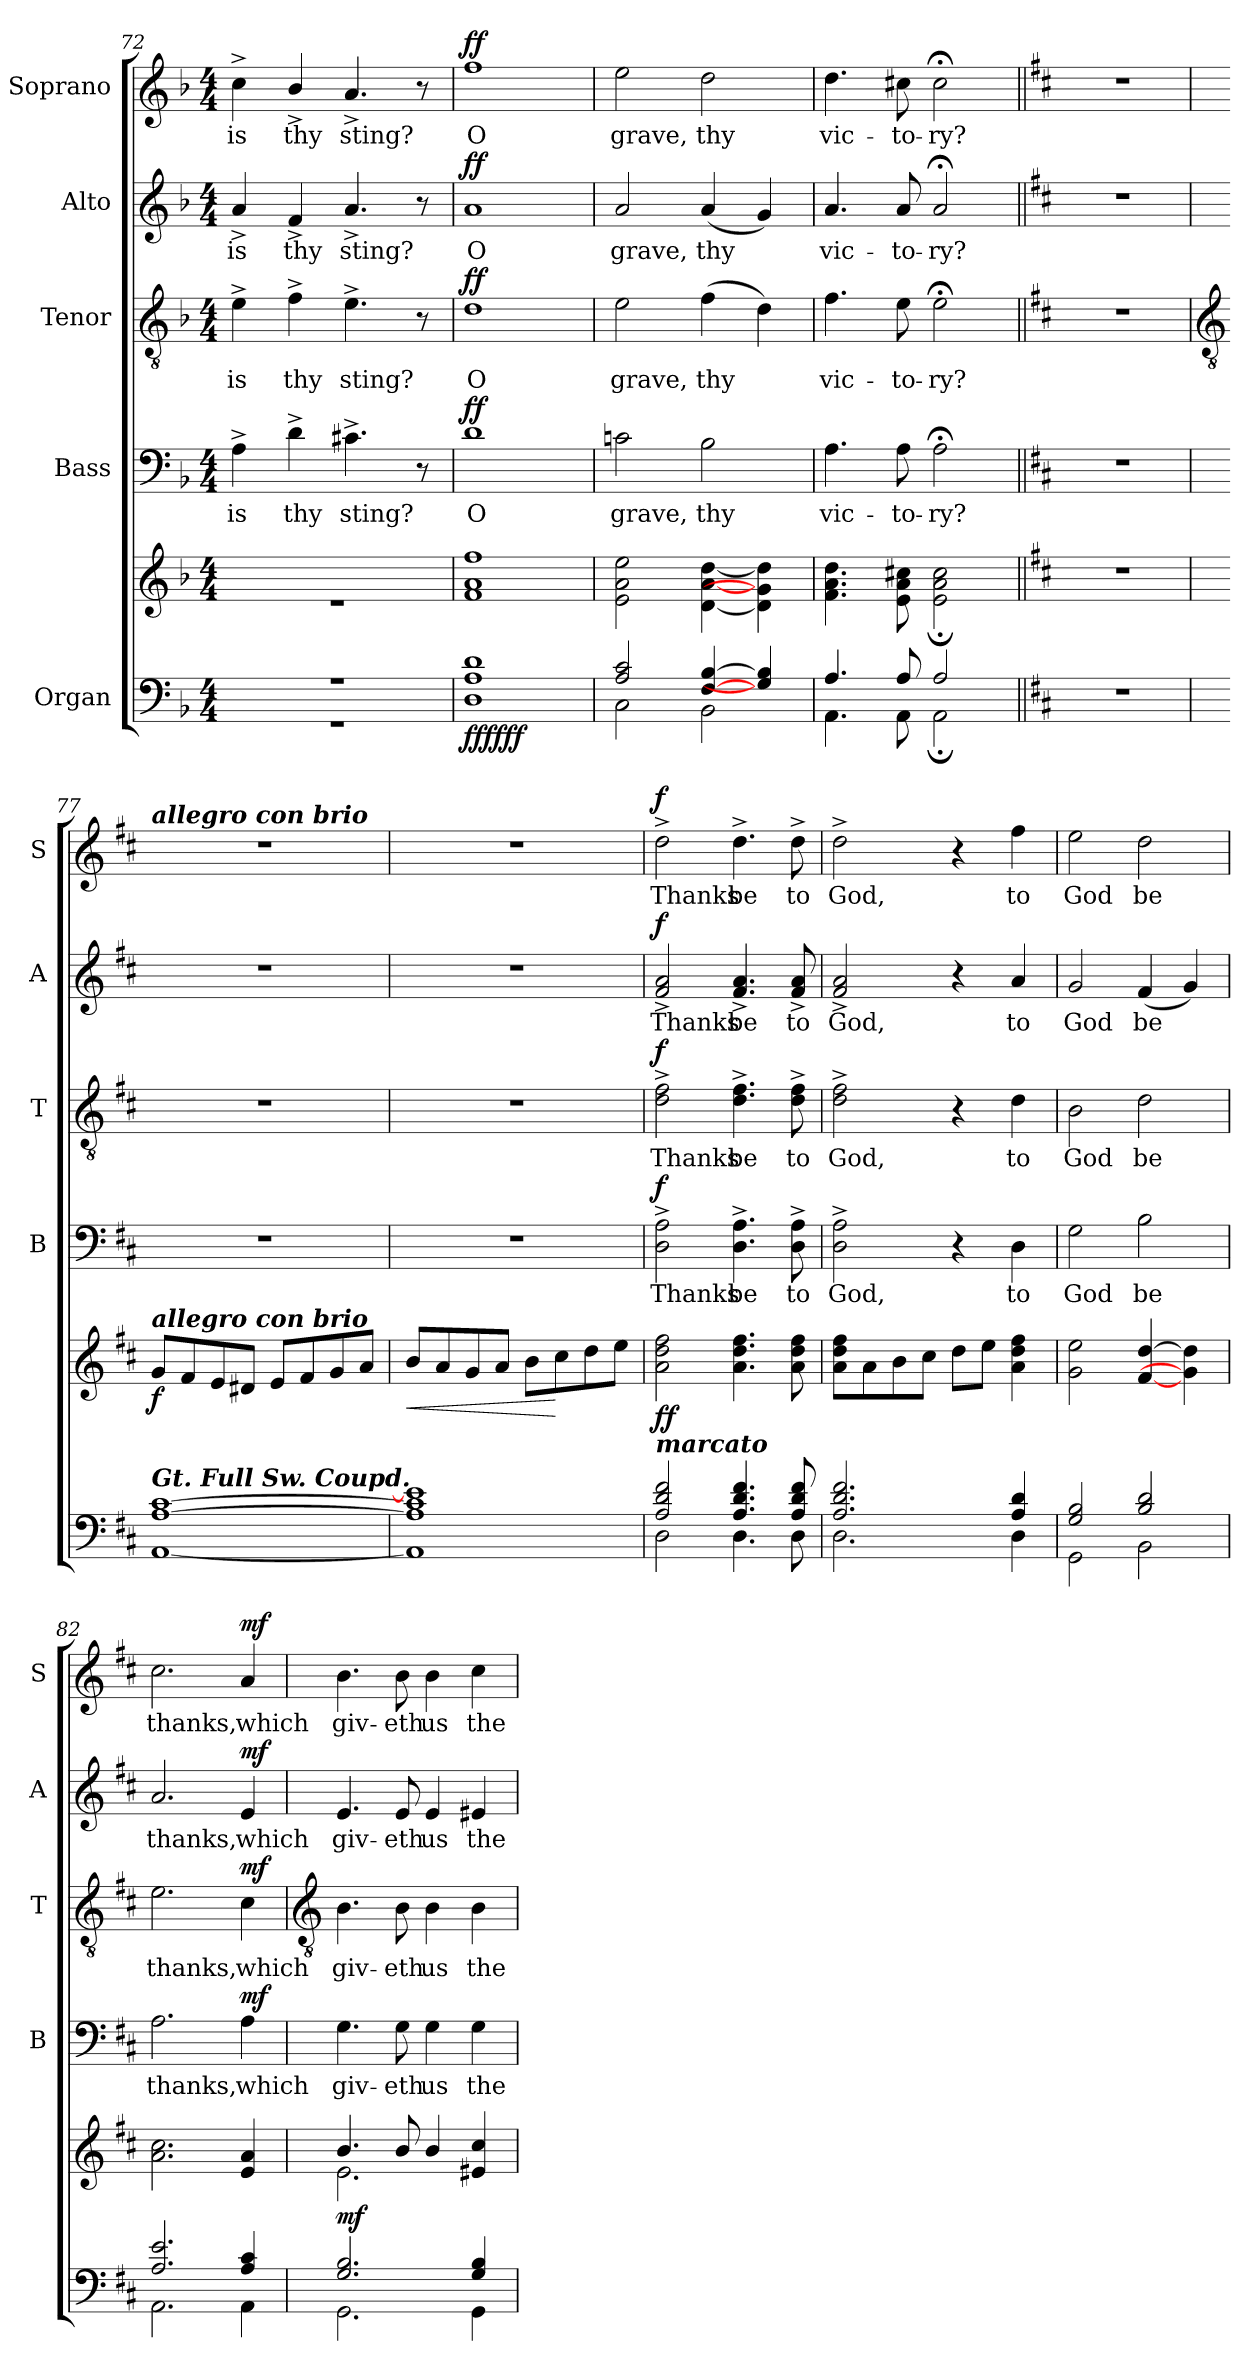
**kern	**kern	**dynam	**kern	**text	**dynam	**kern	**text	**dynam	**kern	**text	**dynam	**kern	**text	**dynam
*part5	*part5	*part5	*part4	*part4	*part4	*part3	*part3	*part3	*part2	*part2	*part2	*part1	*part1	*part1
*staff6	*staff5	*staff5/6	*staff4	*staff4	*staff4	*staff3	*staff3	*staff3	*staff2	*staff2	*staff2	*staff1	*staff1	*staff1
*I"Organ	*	*	*I"Bass	*	*	*I"Tenor	*	*	*I"Alto	*	*	*I"Soprano	*	*
*	*	*	*I'B	*	*	*I'T	*	*	*I'A	*	*	*I'S	*	*
*clefF4	*clefG2	*	*clefF4	*	*	*clefGv2	*	*	*clefG2	*	*	*clefG2	*	*
*k[b-]	*k[b-]	*	*k[b-]	*	*	*k[b-]	*	*	*k[b-]	*	*	*k[b-]	*	*
*F:	*F:	*	*F:	*	*	*F:	*	*	*F:	*	*	*F:	*	*
*M4/4	*M4/4	*	*M4/4	*	*	*M4/4	*	*	*M4/4	*	*	*M4/4	*	*
=72	=72	=72	=72	=72	=72	=72	=72	=72	=72	=72	=72	=72	=72	=72
*^	*^	*	*	*	*	*	*	*	*	*	*	*	*	*
!	!	!	!	!	!	!LO:LY:b	!	!	!LO:LY:b	!	!	!LO:LY:b	!	!	!LO:LY:b	!
1r	1r	1ryy	1r	.	4A^	is	.	4e^	is	.	4a^	is	.	4cc^	is	.
!	!	!	!	!	!	!LO:LY:b	!	!	!LO:LY:b	!	!	!LO:LY:b	!	!	!LO:LY:b	!
.	.	.	.	.	4d^\	thy	.	4f^\	thy	.	4f^/	thy	.	4b-^/	thy	.
!	!	!	!	!	!	!LO:LY:b	!	!	!LO:LY:b	!	!	!LO:LY:b	!	!	!LO:LY:b	!
.	.	.	.	.	4.c#X^	sting?	.	4.e^	sting?	.	4.a^	sting?	.	4.a^	sting?	.
.	.	.	.	.	8r	.	.	8r	.	.	8r	.	.	8r	.	.
=73	=73	=73	=73	=73	=73	=73	=73	=73	=73	=73	=73	=73	=73	=73	=73	=73
!	!	!	!	!LO:DY:b=2	!	!LO:LY:b	!	!	!LO:LY:b	!	!	!LO:LY:b	!	!	!LO:LY:b	!
!	!	!	!	!LO:DY:n=1:b=2	!	!	!	!	!	!	!	!	!	!	!	!
!	!	!	!	!LO:DY:n=2:b	!	!	!LO:DY:b	!	!	!LO:DY:b	!	!	!LO:DY:b	!	!	!LO:DY:b
1A/ 1d/	1D\	1ryy	1f 1a 1ff	ff ff ff	1d	O	ff	1d	O	ff	1a	O	ff	1ff	O	ff
=74	=74	=74	=74	=74	=74	=74	=74	=74	=74	=74	=74	=74	=74	=74	=74	=74
!	!	!	!	!	!	!LO:LY:b	!	!	!LO:LY:b	!	!	!LO:LY:b	!	!	!LO:LY:b	!
2A/ 2c/	2C\	1ryy	2e 2a 2ee	.	2cn	grave,	.	2e	grave,	.	2a	grave,	.	2ee	grave,	.
!	!	!	!	!	!	!LO:LY:b	!	!	!LO:LY:b	!	!	!LO:LY:b	!	!	!LO:LY:b	!
[4F/ [4B-/	2BB-\	.	[4d [4a [4dd	.	2B-	thy	.	(>4f	thy	.	(<4a	thy	.	2dd	thy	.
4G/] 4B-/]	.	.	4d] 4g] 4dd]	.	.	.	.	4d)	.	.	4g)	.	.	.	.	.
=75	=75	=75	=75	=75	=75	=75	=75	=75	=75	=75	=75	=75	=75	=75	=75	=75
!	!	!	!	!	!	!LO:LY:b	!	!	!LO:LY:b	!	!	!LO:LY:b	!	!	!LO:LY:b	!
4.A/	4.AA\	1ryy	4.f 4.a 4.dd	.	4.A	vic-	.	4.f	vic-	.	4.a	vic-	.	4.dd	vic-	.
!	!	!	!	!	!	!LO:LY:b	!	!	!LO:LY:b	!	!	!LO:LY:b	!	!	!LO:LY:b	!
8A/	8AA\	.	8e 8a 8cc#X	.	8A	-to-	.	8e	-to-	.	8a	-to-	.	8cc#X	-to-	.
!	!	!	!	!	!	!LO:LY:b	!	!	!LO:LY:b	!	!	!LO:LY:b	!	!	!LO:LY:b	!
2A/	2AA;\	.	2e;< 2a;< 2cc#;<	.	2A;<	-ry?	.	2e;<	-ry?	.	2a;<	-ry?	.	2cc#;<	-ry?	.
*v	*v	*	*	*	*	*	*	*	*	*	*	*	*	*	*	*
*	*v	*v	*	*	*	*	*	*	*	*	*	*	*	*	*
=76||	=76||	=76||	=76||	=76||	=76||	=76||	=76||	=76||	=76||	=76||	=76||	=76||	=76||	=76||
*k[f#c#]	*k[f#c#]	*	*k[f#c#]	*	*	*k[f#c#]	*	*	*k[f#c#]	*	*	*k[f#c#]	*	*
*D:	*D:	*	*D:	*	*	*D:	*	*	*D:	*	*	*D:	*	*
1r	1r	.	1r	.	.	1r	.	.	1r	.	.	1r	.	.
!!LO:LB:g=z
=77	=77	=77	=77	=77	=77	=77	=77	=77	=77	=77	=77	=77	=77	=77
*	*	*	*	*	*	*clefGv2	*	*	*	*	*	*	*	*
*	*MM144	*	*	*	*	*	*	*	*	*	*	*	*	*
*^	*	*	*	*	*	*	*	*	*	*	*	*	*	*
!	!	!	!	!	!	!	!	!	!	!	!	!	!LO:TX:a:Bi:t=allegro con brio	!	!
!	!	!LO:TX:a:Bi:t=allegro con brio	!	!	!	!	!	!	!	!	!	!	!	!	!
!LO:TX:a:Bi:t=Gt. Full Sw. Coupd.	!	!	!	!	!	!	!	!	!	!	!	!	!	!	!
!	!	!	!LO:DY:b	!	!	!	!	!	!	!	!	!	!	!	!
[1A/ [1c#/	[1AA\	8gL	f	1r	.	.	1r	.	.	1r	.	.	1r	.	.
.	.	8f#	.	.	.	.	.	.	.	.	.	.	.	.	.
.	.	8e	.	.	.	.	.	.	.	.	.	.	.	.	.
.	.	8d#XJ	.	.	.	.	.	.	.	.	.	.	.	.	.
.	.	8eL	.	.	.	.	.	.	.	.	.	.	.	.	.
.	.	8f#	.	.	.	.	.	.	.	.	.	.	.	.	.
.	.	8g	.	.	.	.	.	.	.	.	.	.	.	.	.
.	.	8aJ	.	.	.	.	.	.	.	.	.	.	.	.	.
=78	=78	=78	=78	=78	=78	=78	=78	=78	=78	=78	=78	=78	=78	=78	=78
!	!	!	!LO:HP:b	!	!	!	!	!	!	!	!	!	!	!	!
1A/] 1c#/] 1e/]	1AA\]	8bL	<	1r	.	.	1r	.	.	1r	.	.	1r	.	.
.	.	8a	.	.	.	.	.	.	.	.	.	.	.	.	.
.	.	8g	.	.	.	.	.	.	.	.	.	.	.	.	.
.	.	8aJ	.	.	.	.	.	.	.	.	.	.	.	.	.
.	.	8bL	.	.	.	.	.	.	.	.	.	.	.	.	.
.	.	8cc#	[	.	.	.	.	.	.	.	.	.	.	.	.
.	.	8dd	.	.	.	.	.	.	.	.	.	.	.	.	.
.	.	8eeJ	.	.	.	.	.	.	.	.	.	.	.	.	.
=79	=79	=79	=79	=79	=79	=79	=79	=79	=79	=79	=79	=79	=79	=79	=79
!LO:TX:a:Bi:t=marcato	!	!	!	!	!	!	!	!	!	!	!	!	!	!	!
!	!	!	!LO:DY:b	!	!LO:LY:b	!LO:DY:b	!	!LO:LY:b	!LO:DY:b	!	!LO:LY:b	!LO:DY:b	!	!LO:LY:b	!LO:DY:b
2A/ 2d/ 2f#/	2D\	2a 2dd 2ff#	ff	2D^ 2A^	Thanks	f	2d^ 2f#^	Thanks	f	2f#^ 2a^	Thanks	f	2dd^	Thanks	f
!	!	!	!	!	!LO:LY:b	!	!	!LO:LY:b	!	!	!LO:LY:b	!	!	!LO:LY:b	!
4.A/ 4.d/ 4.f#/	4.D\	4.a 4.dd 4.ff#	.	4.D^ 4.A^	be	.	4.d^ 4.f#^	be	.	4.f#^ 4.a^	be	.	4.dd^	be	.
!	!	!	!	!	!LO:LY:b	!	!	!LO:LY:b	!	!	!LO:LY:b	!	!	!LO:LY:b	!
8A/ 8d/ 8f#/	8D\	8a 8dd 8ff#	.	8D^ 8A^	to	.	8d^ 8f#^	to	.	8f#^ 8a^	to	.	8dd^	to	.
=80	=80	=80	=80	=80	=80	=80	=80	=80	=80	=80	=80	=80	=80	=80	=80
!	!	!	!	!	!LO:LY:b	!	!	!LO:LY:b	!	!	!LO:LY:b	!	!	!LO:LY:b	!
2.A/ 2.d/ 2.f#/	2.D\	8a 8dd 8ff#L	.	2D^ 2A^	God,	.	2d^ 2f#^	God,	.	2f#^ 2a^	God,	.	2dd^	God,	.
.	.	8a	.	.	.	.	.	.	.	.	.	.	.	.	.
.	.	8b	.	.	.	.	.	.	.	.	.	.	.	.	.
.	.	8cc#J	.	.	.	.	.	.	.	.	.	.	.	.	.
.	.	8ddL	.	4r	.	.	4r	.	.	4r	.	.	4r	.	.
.	.	8eeJ	.	.	.	.	.	.	.	.	.	.	.	.	.
!	!	!	!	!	!LO:LY:b	!	!	!LO:LY:b	!	!	!LO:LY:b	!	!	!LO:LY:b	!
4A/ 4d/	4D\	4a 4dd 4ff#	.	4D	to	.	4d	to	.	4a	to	.	4ff#	to	.
=81	=81	=81	=81	=81	=81	=81	=81	=81	=81	=81	=81	=81	=81	=81	=81
!	!	!	!	!	!LO:LY:b	!	!	!LO:LY:b	!	!	!LO:LY:b	!	!	!LO:LY:b	!
2G/ 2B/	2GG\	2g 2ee	.	2G	God	.	2B	God	.	2g	God	.	2ee	God	.
!	!	!	!	!	!LO:LY:b	!	!	!LO:LY:b	!	!	!LO:LY:b	!	!	!LO:LY:b	!
2B/ 2d/	2BB\	[4f# [4dd	.	2B	be	.	2d	be	.	(<4f#	be	.	2dd	be	.
.	.	4g] 4dd]	.	.	.	.	.	.	.	4g)	.	.	.	.	.
=82	=82	=82	=82	=82	=82	=82	=82	=82	=82	=82	=82	=82	=82	=82	=82
!	!	!	!	!	!LO:LY:b	!	!	!LO:LY:b	!	!	!LO:LY:b	!	!	!LO:LY:b	!
2.A/ 2.e/	2.AA\	2.a 2.cc#	.	2.A	thanks,	.	2.e	thanks,	.	2.a	thanks,	.	2.cc#	thanks,	.
!	!	!	!LO:DY:b=2	!	!LO:LY:b	!	!	!LO:LY:b	!	!	!LO:LY:b	!	!	!LO:LY:b	!
!	!	!	!LO:DY:n=1:b=2	!	!	!	!	!	!	!	!	!	!	!	!
!	!	!	!LO:DY:n=2:b	!	!	!LO:DY:b	!	!	!LO:DY:b	!	!	!LO:DY:b	!	!	!LO:DY:b
4A/ 4c#/	4AA\	4e 4a	mf mf mf	4A	which	mf	4c#	which	mf	4e	which	mf	4a	which	mf
!!LO:LB:g=z
=83	=83	=83	=83	=83	=83	=83	=83	=83	=83	=83	=83	=83	=83	=83	=83
*	*	*	*	*	*	*	*clefGv2	*	*	*	*	*	*	*	*
*	*	*^	*	*	*	*	*	*	*	*	*	*	*	*	*
!	!	!	!	!LO:DY:b	!	!LO:LY:b	!	!	!LO:LY:b	!	!	!LO:LY:b	!	!	!LO:LY:b	!
2.G/ 2.B/	2.GG\	4.b/	2.e\	mf	4.G	giv-	.	4.B	giv-	.	4.e	giv-	.	4.b	giv-	.
!	!	!	!	!	!	!LO:LY:b	!	!	!LO:LY:b	!	!	!LO:LY:b	!	!	!LO:LY:b	!
.	.	8b/	.	.	8G	-eth	.	8B	-eth	.	8e	-eth	.	8b	-eth	.
!	!	!	!	!	!	!LO:LY:b	!	!	!LO:LY:b	!	!	!LO:LY:b	!	!	!LO:LY:b	!
.	.	4b/	.	.	4G	us	.	4B	us	.	4e	us	.	4b	us	.
!	!	!	!	!	!	!LO:LY:b	!	!	!LO:LY:b	!	!	!LO:LY:b	!	!	!LO:LY:b	!
4G/ 4B/	4GG\	4e#X 4cc#	4ryy	.	4G	the	.	4B	the	.	4e#X	the	.	4cc#	the	.
*v	*v	*	*	*	*	*	*	*	*	*	*	*	*	*	*	*
*	*v	*v	*	*	*	*	*	*	*	*	*	*	*	*	*
=	=	=	=	=	=	=	=	=	=	=	=	=	=	=
*-	*-	*-	*-	*-	*-	*-	*-	*-	*-	*-	*-	*-	*-	*-
